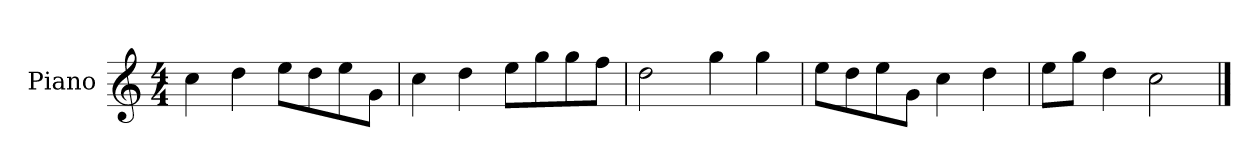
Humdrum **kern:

**kern
*part1
*staff1
*I"Piano
*I'P-no
*clefG2
*k[]
*M4/4
*MM90
=1
4cc\
4dd\
8ee\L
8dd\
8ee\
8g\J
=2
4cc\
4dd\
8ee\L
8gg\
8gg\
8ff\J
=3
2dd\
4gg\
4gg\
=4
8ee\L
8dd\
8ee\
8g\J
4cc\
4dd\
=5
8ee\L
8gg\J
4dd\
2cc\
==
*-
